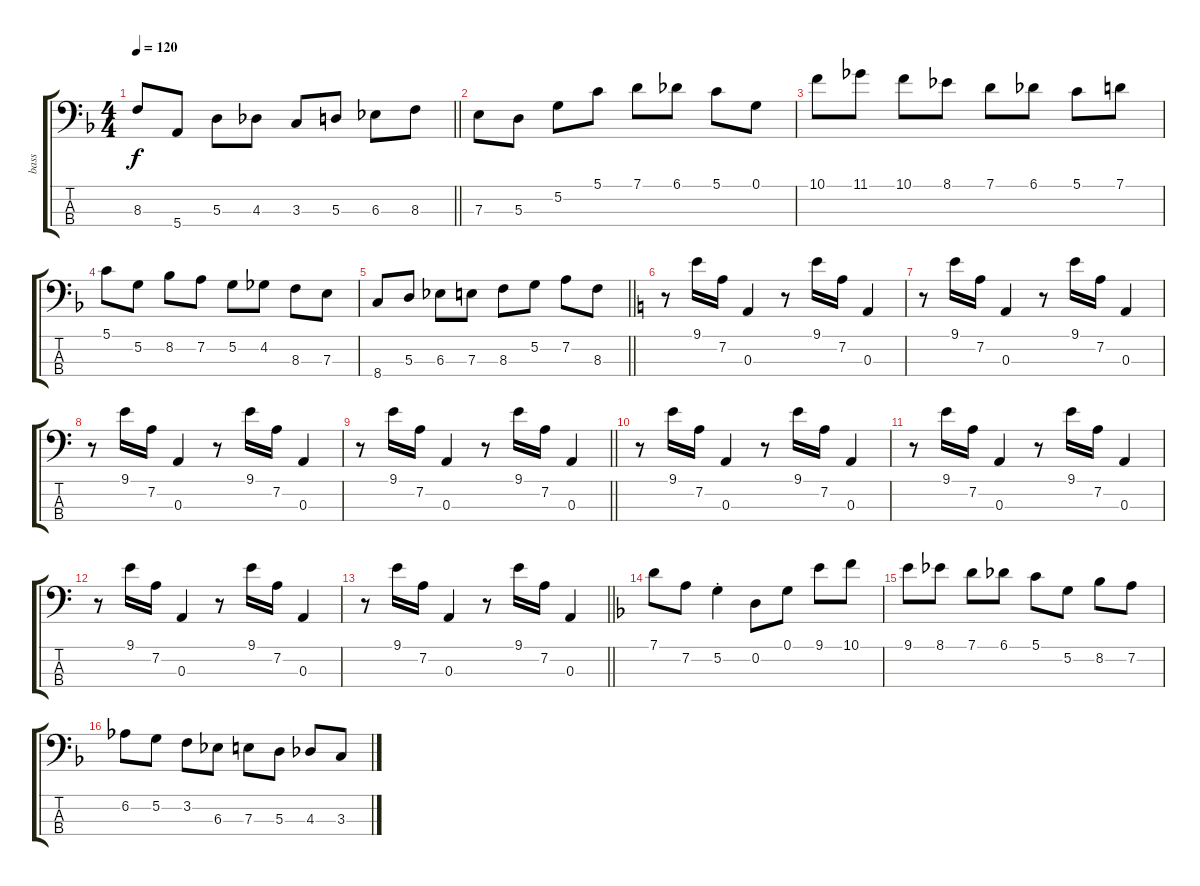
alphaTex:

\track ("bass" "bass") {instrument acousticbass}
\staff {score tabs}
\tuning (G2 D2 A1 E1) {hide}
\ts (4 4)
\tempo 120
\clef f4
\barLineRight lightlight
\ks f
8.3.8{dy f} 5.4.8 5.3.8 4.3.8 3.3.8 5.3.8 6.3.8 8.3.8 |
7.3.8 5.3.8 5.2.8 5.1.8 7.1.8 6.1.8 5.1.8 0.1.8 |
10.1.8 11.1.8 10.1.8 8.1.8 7.1.8 6.1.8 5.1.8 7.1.8 |
5.1.8 5.2.8 8.2.8 7.2.8 5.2.8 4.2.8 8.3.8 7.3.8 |
\barLineRight lightlight
8.4.8 5.3.8 6.3.8 7.3.8 8.3.8 5.2.8 7.2.8 8.3.8 |
\ks c
r.8 9.1.16 7.2.16 0.3.4 r.8 9.1.16 7.2.16 0.3.4 |
r.8 9.1.16 7.2.16 0.3.4 r.8 9.1.16 7.2.16 0.3.4 |
r.8 9.1.16 7.2.16 0.3.4 r.8 9.1.16 7.2.16 0.3.4 |
\barLineRight lightlight
r.8 9.1.16 7.2.16 0.3.4 r.8 9.1.16 7.2.16 0.3.4 |
r.8 9.1.16 7.2.16 0.3.4 r.8 9.1.16 7.2.16 0.3.4 |
r.8 9.1.16 7.2.16 0.3.4 r.8 9.1.16 7.2.16 0.3.4 |
r.8 9.1.16 7.2.16 0.3.4 r.8 9.1.16 7.2.16 0.3.4 |
\barLineRight lightlight
r.8 9.1.16 7.2.16 0.3.4 r.8 9.1.16 7.2.16 0.3.4 |
\ks f
7.1.8 7.2.8 5.2{st}.4 0.2.8 0.1.8 9.1.8 10.1.8 |
9.1.8 8.1.8 7.1.8 6.1.8 5.1.8 5.2.8 8.2.8 7.2.8 |
6.2.8 5.2.8 3.2.8 6.3.8 7.3.8 5.3.8 4.3.8 3.3.8
